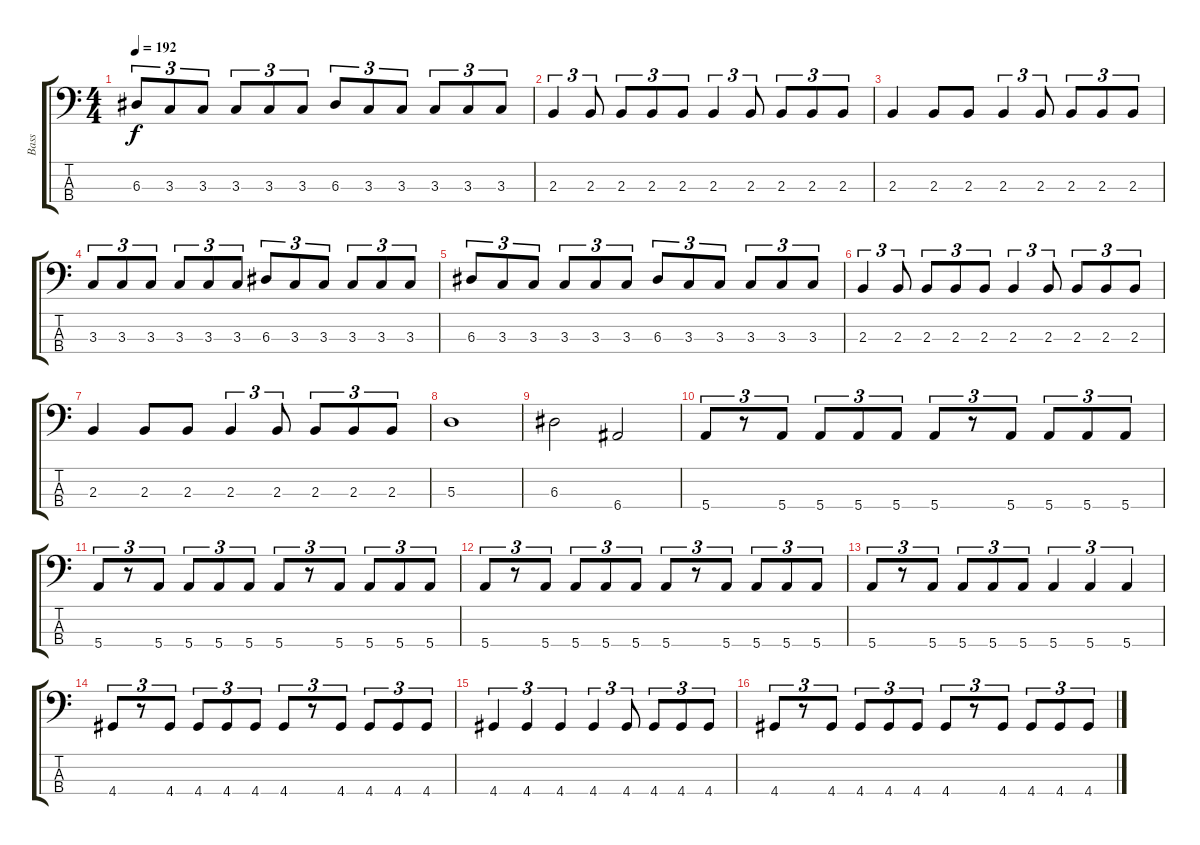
\track ("Bass" "Bass") {instrument electricbasspick}
\staff {score tabs}
\tuning (G2 D2 A1 E1) {hide}
\ts (4 4)
\tempo 192
\clef f4
\ks c
6.3.8{tu (3 2) dy f} 3.3.8{tu (3 2)} 3.3.8{tu (3 2)} 3.3.8{tu (3 2)} 3.3.8{tu (3 2)} 3.3.8{tu (3 2)} 6.3.8{tu (3 2)} 3.3.8{tu (3 2)} 3.3.8{tu (3 2)} 3.3.8{tu (3 2)} 3.3.8{tu (3 2)} 3.3.8{tu (3 2)} |
2.3.4{tu (3 2)} 2.3.8{tu (3 2)} 2.3.8{tu (3 2)} 2.3.8{tu (3 2)} 2.3.8{tu (3 2)} 2.3.4{tu (3 2)} 2.3.8{tu (3 2)} 2.3.8{tu (3 2)} 2.3.8{tu (3 2)} 2.3.8{tu (3 2)} |
2.3.4 2.3.8 2.3.8 2.3.4{tu (3 2)} 2.3.8{tu (3 2)} 2.3.8{tu (3 2)} 2.3.8{tu (3 2)} 2.3.8{tu (3 2)} |
3.3.8{tu (3 2)} 3.3.8{tu (3 2)} 3.3.8{tu (3 2)} 3.3.8{tu (3 2)} 3.3.8{tu (3 2)} 3.3.8{tu (3 2)} 6.3.8{tu (3 2)} 3.3.8{tu (3 2)} 3.3.8{tu (3 2)} 3.3.8{tu (3 2)} 3.3.8{tu (3 2)} 3.3.8{tu (3 2)} |
6.3.8{tu (3 2)} 3.3.8{tu (3 2)} 3.3.8{tu (3 2)} 3.3.8{tu (3 2)} 3.3.8{tu (3 2)} 3.3.8{tu (3 2)} 6.3.8{tu (3 2)} 3.3.8{tu (3 2)} 3.3.8{tu (3 2)} 3.3.8{tu (3 2)} 3.3.8{tu (3 2)} 3.3.8{tu (3 2)} |
2.3.4{tu (3 2)} 2.3.8{tu (3 2)} 2.3.8{tu (3 2)} 2.3.8{tu (3 2)} 2.3.8{tu (3 2)} 2.3.4{tu (3 2)} 2.3.8{tu (3 2)} 2.3.8{tu (3 2)} 2.3.8{tu (3 2)} 2.3.8{tu (3 2)} |
2.3.4 2.3.8 2.3.8 2.3.4{tu (3 2)} 2.3.8{tu (3 2)} 2.3.8{tu (3 2)} 2.3.8{tu (3 2)} 2.3.8{tu (3 2)} |
5.3.1 |
6.3.2 6.4.2 |
5.4.8{tu (3 2)} r.8{tu (3 2)} 5.4.8{tu (3 2)} 5.4.8{tu (3 2)} 5.4.8{tu (3 2)} 5.4.8{tu (3 2)} 5.4.8{tu (3 2)} r.8{tu (3 2)} 5.4.8{tu (3 2)} 5.4.8{tu (3 2)} 5.4.8{tu (3 2)} 5.4.8{tu (3 2)} |
5.4.8{tu (3 2)} r.8{tu (3 2)} 5.4.8{tu (3 2)} 5.4.8{tu (3 2)} 5.4.8{tu (3 2)} 5.4.8{tu (3 2)} 5.4.8{tu (3 2)} r.8{tu (3 2)} 5.4.8{tu (3 2)} 5.4.8{tu (3 2)} 5.4.8{tu (3 2)} 5.4.8{tu (3 2)} |
5.4.8{tu (3 2)} r.8{tu (3 2)} 5.4.8{tu (3 2)} 5.4.8{tu (3 2)} 5.4.8{tu (3 2)} 5.4.8{tu (3 2)} 5.4.8{tu (3 2)} r.8{tu (3 2)} 5.4.8{tu (3 2)} 5.4.8{tu (3 2)} 5.4.8{tu (3 2)} 5.4.8{tu (3 2)} |
5.4.8{tu (3 2)} r.8{tu (3 2)} 5.4.8{tu (3 2)} 5.4.8{tu (3 2)} 5.4.8{tu (3 2)} 5.4.8{tu (3 2)} 5.4.4{tu (3 2)} 5.4.4{tu (3 2)} 5.4.4{tu (3 2)} |
4.4.8{tu (3 2)} r.8{tu (3 2)} 4.4.8{tu (3 2)} 4.4.8{tu (3 2)} 4.4.8{tu (3 2)} 4.4.8{tu (3 2)} 4.4.8{tu (3 2)} r.8{tu (3 2)} 4.4.8{tu (3 2)} 4.4.8{tu (3 2)} 4.4.8{tu (3 2)} 4.4.8{tu (3 2)} |
4.4.4{tu (3 2)} 4.4.4{tu (3 2)} 4.4.4{tu (3 2)} 4.4.4{tu (3 2)} 4.4.8{tu (3 2)} 4.4.8{tu (3 2)} 4.4.8{tu (3 2)} 4.4.8{tu (3 2)} |
4.4.8{tu (3 2)} r.8{tu (3 2)} 4.4.8{tu (3 2)} 4.4.8{tu (3 2)} 4.4.8{tu (3 2)} 4.4.8{tu (3 2)} 4.4.8{tu (3 2)} r.8{tu (3 2)} 4.4.8{tu (3 2)} 4.4.8{tu (3 2)} 4.4.8{tu (3 2)} 4.4.8{tu (3 2)}
